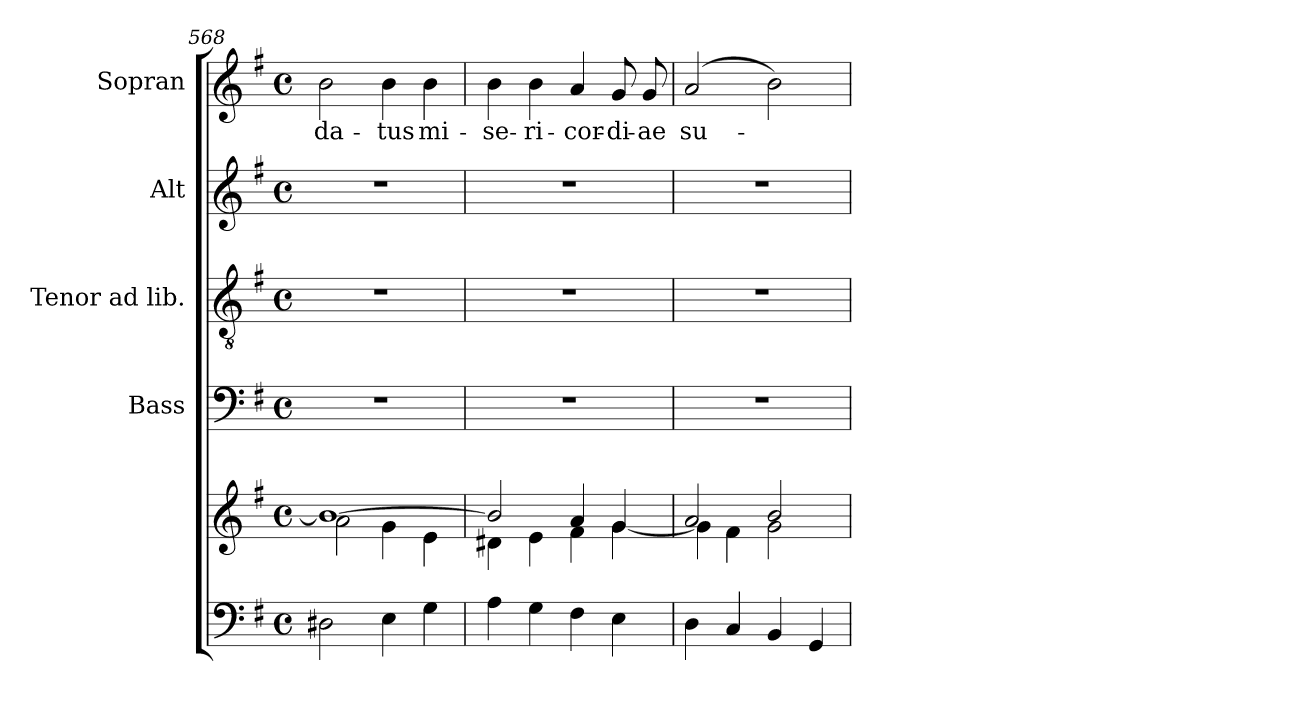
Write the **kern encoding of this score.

**kern	**kern	**kern	**kern	**kern	**kern	**text
*part5	*part5	*part4	*part3	*part2	*part1	*part1
*staff6	*staff5	*staff4	*staff3	*staff2	*staff1	*staff1
*	*	*I"Bass	*I"Tenor ad lib.	*I"Alt	*I"Sopran	*
*	*	*I'B.	*I'T.	*I'A.	*I'S.	*
*clefF4	*clefG2	*clefF4	*clefGv2	*clefG2	*clefG2	*
*k[f#]	*k[f#]	*k[f#]	*k[f#]	*k[f#]	*k[f#]	*
*G:	*G:	*G:	*G:	*G:	*G:	*
*M4/4	*M4/4	*M4/4	*M4/4	*M4/4	*M4/4	*
*met(c)	*met(c)	*met(c)	*met(c)	*met(c)	*met(c)	*
=568	=568	=568	=568	=568	=568	=568
*	*^	*	*	*	*	*
!	!	!	!	!	!	!	!LO:LY:b
2D#X\	1b_	2a\	1r	1r	1r	2b\	-da-
!	!	!	!	!	!	!	!LO:LY:b
4E\	.	4g\	.	.	.	4b\	-tus
!	!	!	!	!	!	!	!LO:LY:b
4G\	.	4e\	.	.	.	4b\	mi-
=569	=569	=569	=569	=569	=569	=569	=569
!	!	!	!	!	!	!	!LO:LY:b
4A\	2b/]	4d#X\	1r	1r	1r	4b\	-se-
!	!	!	!	!	!	!	!LO:LY:b
4G\	.	4e\	.	.	.	4b\	-ri-
!	!	!	!	!	!	!	!LO:LY:b
4F#\	4a/	4f#\	.	.	.	4a/	-cor-
!	!	!	!	!	!	!	!LO:LY:b
4E\	4g/	[<4g\	.	.	.	8g/	-di-
!	!	!	!	!	!	!	!LO:LY:b
.	.	.	.	.	.	8g/	-ae
!!LO:LB:g=z
=570	=570	=570	=570	=570	=570	=570	=570
!	!	!	!	!	!	!	!LO:LY:b
4D\	2a/	4g\]	1r	1r	1r	(2a/	su-
4C/	.	4f#\	.	.	.	.	.
4BB/	2b/	2g\	.	.	.	2b\)	.
4GG/	.	.	.	.	.	.	.
*	*v	*v	*	*	*	*	*
=	=	=	=	=	=	=
*-	*-	*-	*-	*-	*-	*-
